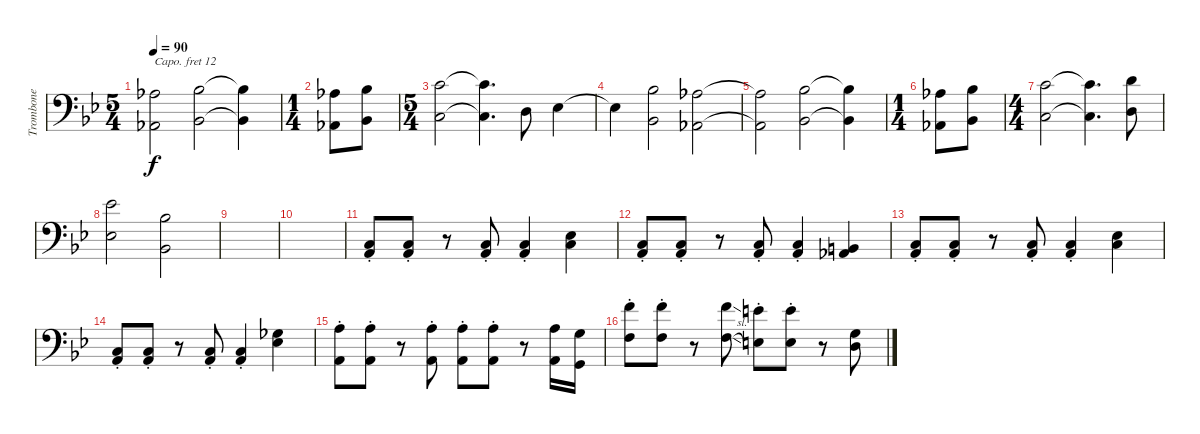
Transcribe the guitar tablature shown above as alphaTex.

\track ("Trombone" "Trombone") {instrument trombone}
\staff {score}
\capo 12
\tuning (C3 G2 D2 A1 E1 F0) {hide}
\ts (5 4)
\tempo 90
\clef f4
\ks gminor
(6.3{t} 4.5{t}).2{dy f} (8.3 6.5).2 (8.3{t} 6.5{t}).4 |
\ts (1 4)
(6.3 4.5).8 (8.3 6.5).8 |
\ts (5 4)
(10.3 8.5).2 (10.3{t} 8.5{t}).4{d} 10.5.8 11.5.4 |
11.5{t}.4 (8.3 6.5).2 (6.3 4.5).2 |
(6.3{t} 4.5{t}).2 (8.3 6.5).2 (8.3{t} 6.5{t}).4 |
\ts (1 4)
(6.3 4.5).8 (8.3 6.5).8 |
\ts (4 4)
(10.3 8.5).2 (10.3{t} 8.5{t}).4{d} (12.3 10.5).8 |
(13.3 11.5).2 (8.3 6.5).2 |
|
|
(3.4{st} 5.5{st}).8 (3.4{st} 5.5{st}).8 r.8 (3.4{st} 5.5{st}).8 (3.4{st} 5.5{st}).4 (6.4 8.5).4 |
(3.4{st} 5.5{st}).8 (3.4{st} 5.5{st}).8 r.8 (3.4{st} 5.5{st}).8 (3.4{st} 5.5{st}).4 (2.4 4.5).4 |
(3.4{st} 5.5{st}).8 (3.4{st} 5.5{st}).8 r.8 (3.4{st} 5.5{st}).8 (3.4{st} 5.5{st}).4 (6.4 8.5).4 |
(3.4{st} 5.5{st}).8 (3.4{st} 5.5{st}).8 r.8 (3.4{st} 5.5{st}).8 (3.4{st} 5.5{st}).4 (9.4 11.5).4 |
(7.3{st} 5.5{st}).8 (7.3{st} 5.5{st}).8 r.8 (7.3{st} 5.5{st}).8 (7.3{st} 5.5{st}).8 (7.3{st} 5.5{st}).8 r.8 (7.3 5.5).16 (5.3 3.5).16 |
(5.1 3.3{st}).8 (5.1 3.3{st}).8 r.8 (5.1{sl} 3.3{sl}).8 (4.1{st} 2.3{st}).8 (4.1{st} 2.3{st}).8 r.8 (5.3 5.4).8
